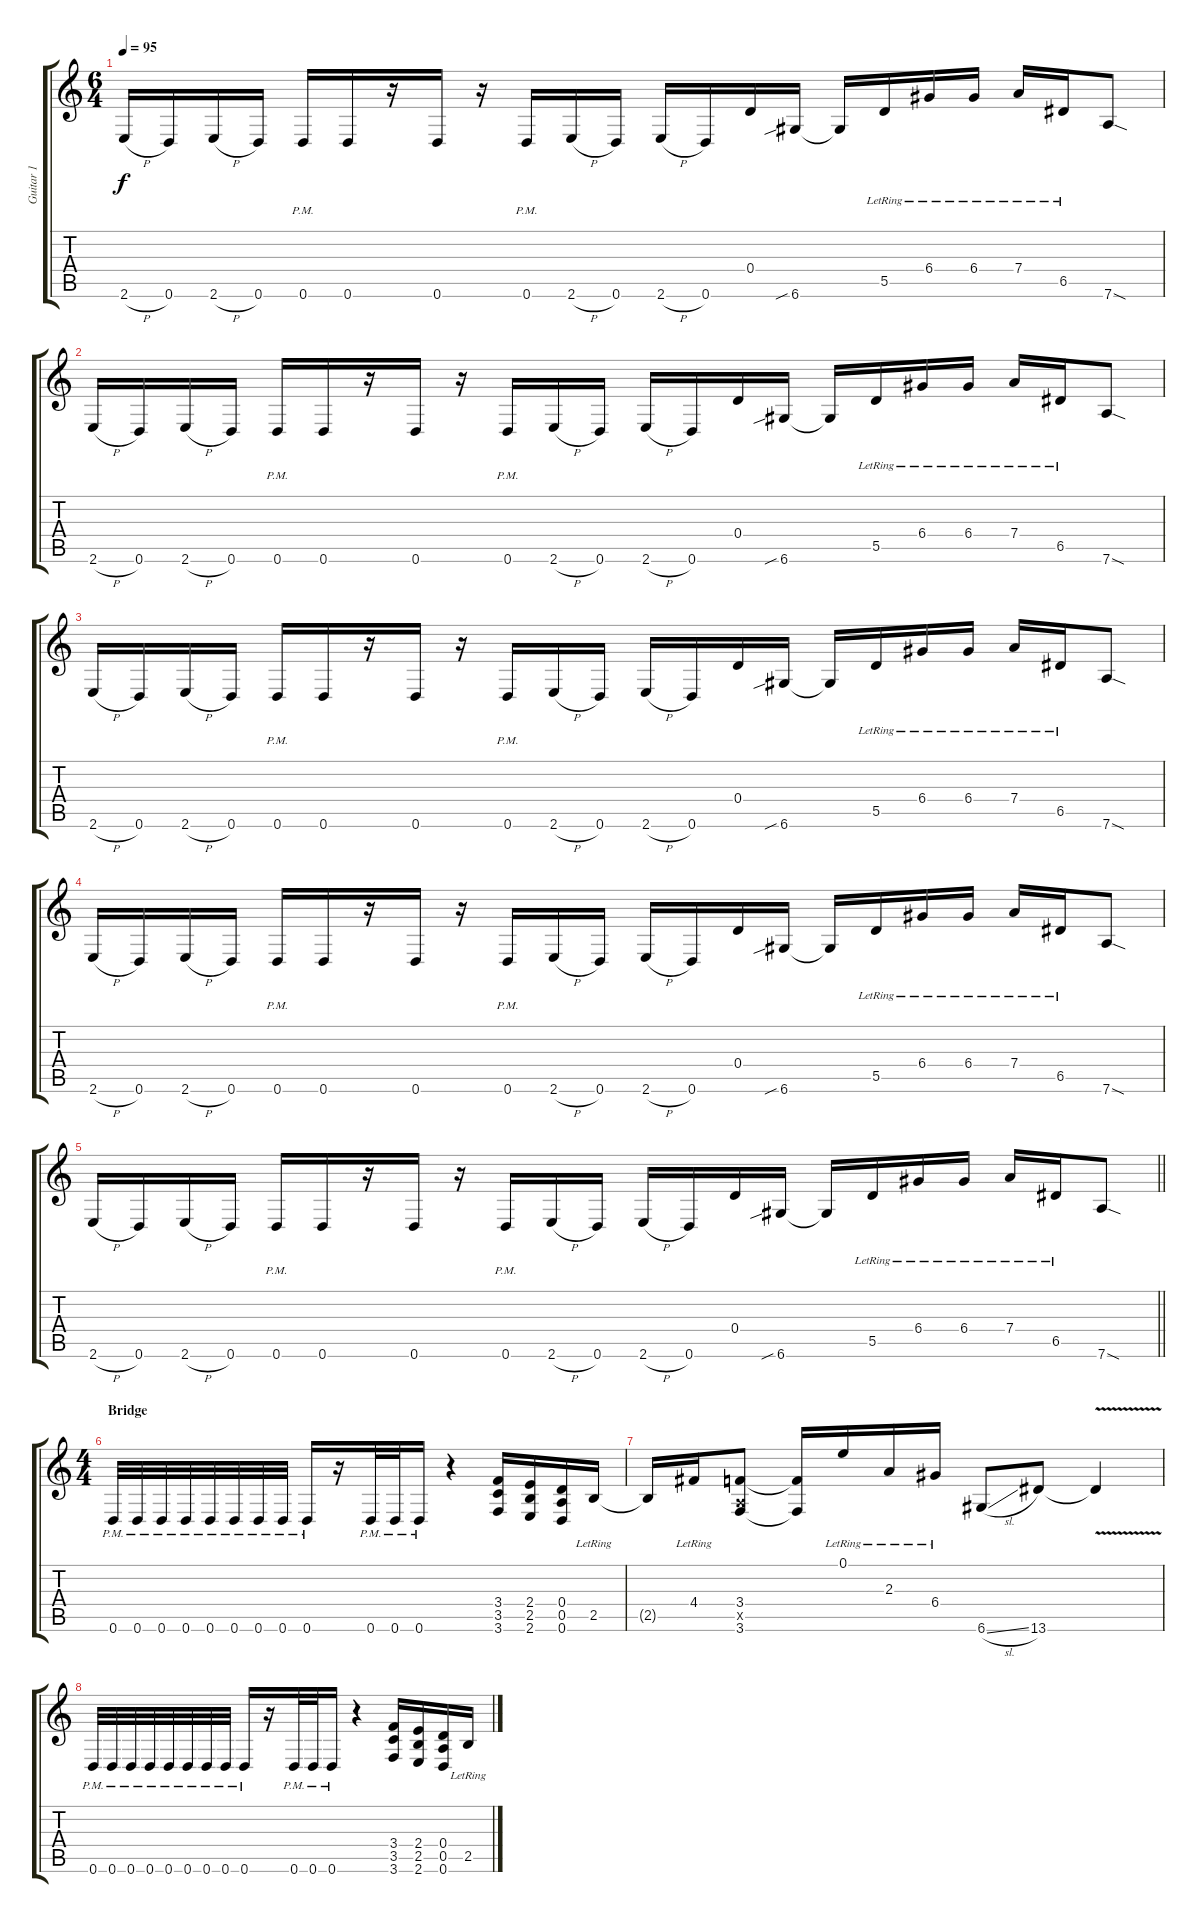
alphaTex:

\track ("Guitar 1" "Guitar 1") {instrument distortionguitar}
\staff {score tabs}
\tuning (E4 B3 G3 D3 A2 D2) {hide}
\ts (6 4)
\tempo 95
\clef g2
\ks c
2.6{h}.16{dy f} 0.6.16 2.6{h}.16 0.6.16 0.6{pm}.16 0.6.16 r.16 0.6.16 r.16 0.6{pm}.16 2.6{h}.16 0.6.16 2.6{h}.16 0.6.16 0.4.16 6.6{sib}.16 6.6{t}.16 5.5{lr}.16 6.4{lr}.16 6.4{lr}.16 7.4{lr}.16 6.5{lr}.16 7.6{sod}.8 |
2.6{h}.16 0.6.16 2.6{h}.16 0.6.16 0.6{pm}.16 0.6.16 r.16 0.6.16 r.16 0.6{pm}.16 2.6{h}.16 0.6.16 2.6{h}.16 0.6.16 0.4.16 6.6{sib}.16 6.6{t}.16 5.5{lr}.16 6.4{lr}.16 6.4{lr}.16 7.4{lr}.16 6.5{lr}.16 7.6{sod}.8 |
2.6{h}.16 0.6.16 2.6{h}.16 0.6.16 0.6{pm}.16 0.6.16 r.16 0.6.16 r.16 0.6{pm}.16 2.6{h}.16 0.6.16 2.6{h}.16 0.6.16 0.4.16 6.6{sib}.16 6.6{t}.16 5.5{lr}.16 6.4{lr}.16 6.4{lr}.16 7.4{lr}.16 6.5{lr}.16 7.6{sod}.8 |
2.6{h}.16 0.6.16 2.6{h}.16 0.6.16 0.6{pm}.16 0.6.16 r.16 0.6.16 r.16 0.6{pm}.16 2.6{h}.16 0.6.16 2.6{h}.16 0.6.16 0.4.16 6.6{sib}.16 6.6{t}.16 5.5{lr}.16 6.4{lr}.16 6.4{lr}.16 7.4{lr}.16 6.5{lr}.16 7.6{sod}.8 |
\barLineRight lightlight
2.6{h}.16 0.6.16 2.6{h}.16 0.6.16 0.6{pm}.16 0.6.16 r.16 0.6.16 r.16 0.6{pm}.16 2.6{h}.16 0.6.16 2.6{h}.16 0.6.16 0.4.16 6.6{sib}.16 6.6{t}.16 5.5{lr}.16 6.4{lr}.16 6.4{lr}.16 7.4{lr}.16 6.5{lr}.16 7.6{sod}.8 |
\ts (4 4)
\section ("" "Bridge")
0.6{pm}.32 0.6{pm}.32 0.6{pm}.32 0.6{pm}.32 0.6{pm}.32 0.6{pm}.32 0.6{pm}.32 0.6{pm}.32 0.6{pm}.16 r.16 0.6{pm}.32 0.6{pm}.32 0.6{pm}.16 r.4 (3.4 3.5 3.6).16 (2.4 2.5 2.6).16 (0.4 0.5 0.6).16 2.5{lr}.16 |
2.5{t}.16 4.4{lr}.16 (3.4 0.5{x} 3.6).8 (3.4{t} 3.6{t}).16 0.1{lr}.16 2.3{lr}.16 6.4{lr}.16 6.6{sl}.8 13.6.8 13.6{v t}.4 |
0.6{pm}.32 0.6{pm}.32 0.6{pm}.32 0.6{pm}.32 0.6{pm}.32 0.6{pm}.32 0.6{pm}.32 0.6{pm}.32 0.6{pm}.16 r.16 0.6{pm}.32 0.6{pm}.32 0.6{pm}.16 r.4 (3.4 3.5 3.6).16 (2.4 2.5 2.6).16 (0.4 0.5 0.6).16 2.5{lr}.16
